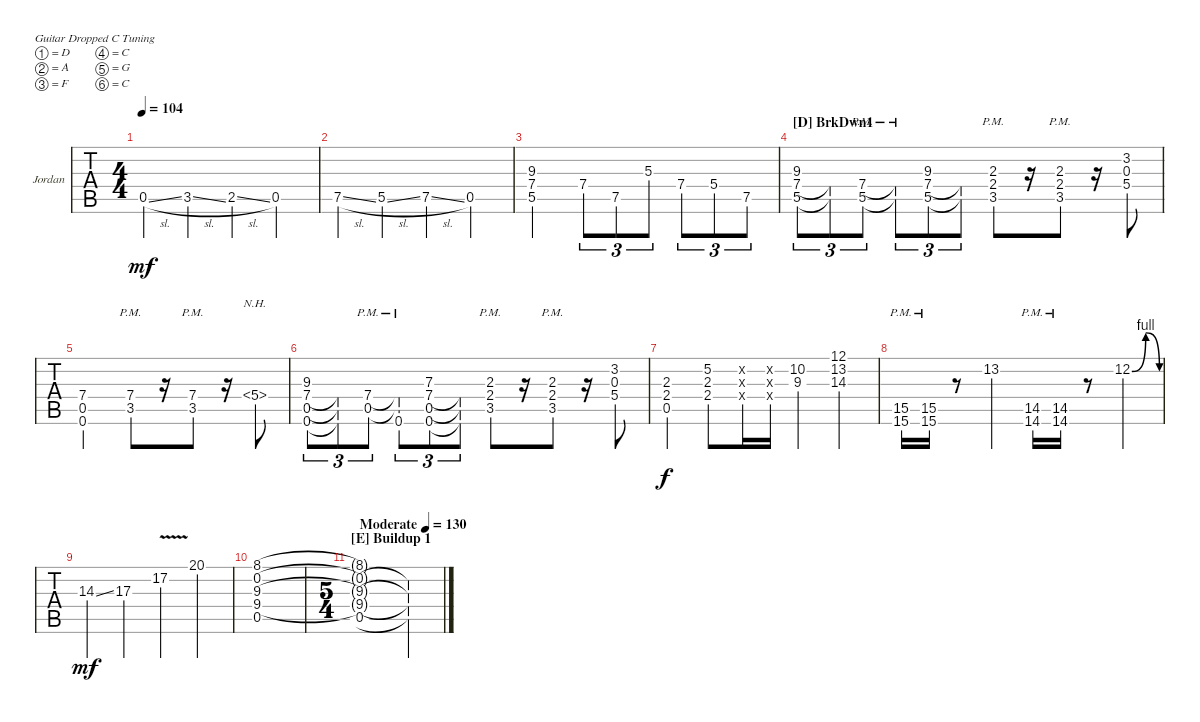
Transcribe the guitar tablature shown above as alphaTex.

\bracketExtendMode groupsimilarinstruments
\firstSystemTrackNameOrientation horizontal
\otherSystemsTrackNameOrientation horizontal
\track ("Jordan" "Jordan") {instrument electricguitarclean}
\staff {tabs}
\tuning (D4 A3 F3 C3 G2 C2)
\ts (4 4)
\tempo 104
\clef g2
\scale
0.343964
\ks c
0.5{sl}.4{dy mf} 3.5{sl}.4 2.5{sl}.4 0.5.4 |
\scale
0.303403 7.5{sl}.4 5.5{sl}.4 7.5{sl}.4 0.5.4 |
\scale
0.352813 (5.5 7.4 9.3).2 7.4.8{tu (3 2)} 7.5.8{tu (3 2)} 5.3.8{tu (3 2)} 7.4.8{tu (3 2)} 5.4.8{tu (3 2)} 7.5.8{tu (3 2)} |
\section ("D" "BrkDwn1")
(7.4 5.5 9.3).8{tu (3 2)} (7.4{t} 5.5{t}).8{tu (3 2)} (7.4{pm} 5.5{pm}).8{tu (3 2)} (7.4{pm t} 5.5{pm t}).8{tu (3 2)} (7.4 5.5 9.3).8{tu (3 2)} (7.4{t} 5.5{t}).8{tu (3 2)} (3.5{pm} 2.4{pm} 2.3{pm}).8 r.16 (2.4{pm} 3.5{pm} 2.3{pm}).8 r.16 (5.4 0.3 3.2).8 |
(7.4 0.5 0.6).2 (3.5{pm} 7.4{pm}).8 r.16 (7.4{pm} 3.5{pm}).8 r.16 5.4{nh}.8 |
(7.4 0.5 0.6 9.3).8{tu (3 2)} (0.6{t} 0.5{t} 7.4{t}).8{tu (3 2)} (7.4{pm} 0.5{pm}).8{tu (3 2)} (7.4{pm t} 0.5{pm t} 0.6{pm}).8{tu (3 2)} (0.6 0.5 7.4 7.3).8{tu (3 2)} (0.6{t} 0.5{t} 7.4{t}).8{tu (3 2)} (3.5{pm} 2.3{pm} 2.4{pm}).8 r.16 (3.5{pm} 2.3{pm} 2.4{pm}).8 r.16 (5.4 0.3 3.2).8 |
(2.4 2.3 0.5).4{dy f} (2.4 5.2 2.3).8 (2.4{x} 2.3{x} 5.2{x}).16 (2.4{x} 2.3{x} 5.2{x}).16 (10.2 9.3).4 (12.1 14.3 13.2).4 |
(15.5{pm} 15.6{pm}).16 (15.5{pm} 15.6{pm}).16 r.8 13.2.4 (14.5{pm} 14.6{pm}).16 (14.5{pm} 14.6{pm}).16 r.8 12.2{be (bendrelease 0 0 25.8 4 32.4 4 46.8 0)}.4 |
14.3{ss}.4{dy mf} 17.3.4 17.2{v}.4 20.1.4 |
(0.5 9.4 9.3 8.1 0.2).1 |
\ts (5 4)
\section ("E" "Buildup 1")
\tempo (130 "Moderate")
(0.5 9.4{t} 9.3{t} 0.2{t} 8.1{t}).1 (0.5{t} 9.4{t} 9.3{t} 0.2{t}).4
